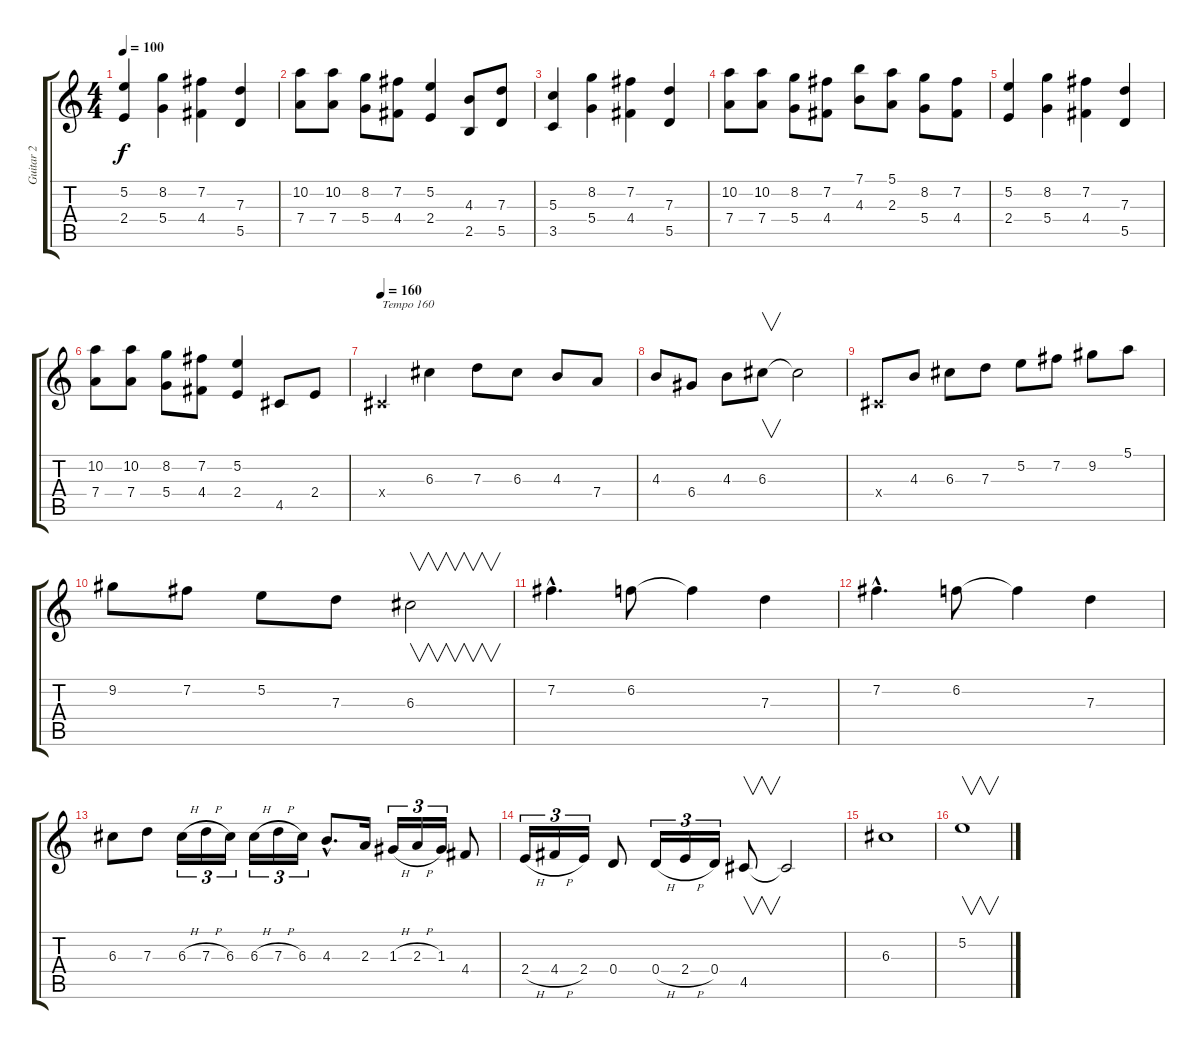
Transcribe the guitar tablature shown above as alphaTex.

\track ("Guitar 2" "Guitar 2") {instrument distortionguitar}
\staff {score tabs}
\tuning (E4 B3 G3 D3 A2 E2) {hide}
\ts (4 4)
\tempo 100
\clef g2
\ks c
(5.2 2.4).4{dy f} (8.2 5.4).4 (7.2 4.4).4 (7.3 5.5).4 |
(10.2 7.4).8 (10.2 7.4).8 (8.2 5.4).8 (7.2 4.4).8 (5.2 2.4).4 (4.3 2.5).8 (7.3 5.5).8 |
(5.3 3.5).4 (8.2 5.4).4 (7.2 4.4).4 (7.3 5.5).4 |
(10.2 7.4).8 (10.2 7.4).8 (8.2 5.4).8 (7.2 4.4).8 (7.1 4.3).8 (5.1 2.3).8 (8.2 5.4).8 (7.2 4.4).8 |
(5.2 2.4).4 (8.2 5.4).4 (7.2 4.4).4 (7.3 5.5).4 |
(10.2 7.4).8 (10.2 7.4).8 (8.2 5.4).8 (7.2 4.4).8 (5.2 2.4).4 4.5.8 2.4.8 |
\tempo 160
-1.4{x}.4{txt "Tempo 160"} 6.3.4 7.3.8 6.3.8 4.3.8 7.4.8 |
4.3.8 6.4.8 4.3.8 6.3.8{v} 6.3{t}.2 |
-1.4{x}.8 4.3.8 6.3.8 7.3.8 5.2.8 7.2.8 9.2.8 5.1.8 |
9.2.8 7.2.8 5.2.8 7.3.8 6.3.2{v} |
7.2{hac}.4{d} 6.2.8 6.2{t}.4 7.3.4 |
7.2{hac}.4{d} 6.2.8 6.2{t}.4 7.3.4 |
6.3.8 7.3.8 6.3{h}.16{tu (3 2)} 7.3{h}.16{tu (3 2)} 6.3.16{tu (3 2)} 6.3{h}.16{tu (3 2)} 7.3{h}.16{tu (3 2)} 6.3.16{tu (3 2)} 4.3{hac}.8{d} 2.3.16 1.3{h}.16{tu (3 2)} 2.3{h}.16{tu (3 2)} 1.3.16{tu (3 2)} 4.4.8 |
2.4{h}.16{tu (3 2)} 4.4{h}.16{tu (3 2)} 2.4.16{tu (3 2)} 0.4.8 0.4{h}.16{tu (3 2)} 2.4{h}.16{tu (3 2)} 0.4.16{tu (3 2)} 4.5.8{v} 4.5{t}.2 |
6.3.1 |
5.2.1{v}
